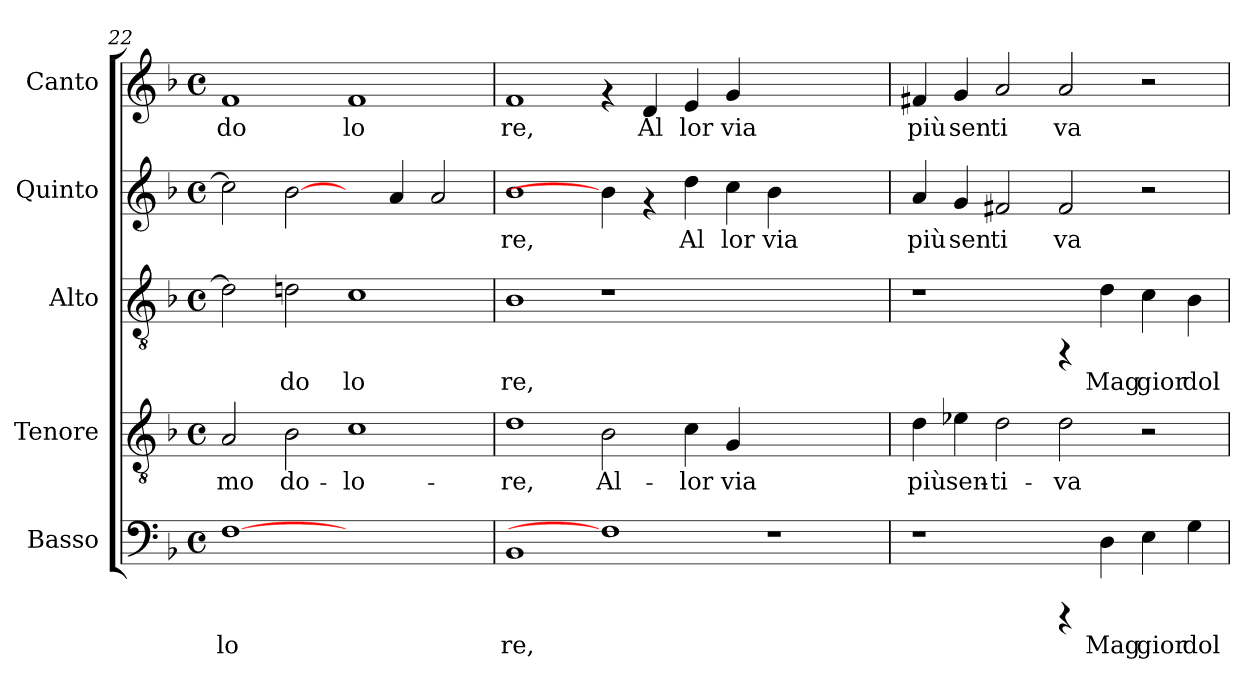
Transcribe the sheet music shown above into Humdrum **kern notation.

**kern	**text	**kern	**text	**kern	**text	**kern	**text	**kern	**text
*part5	*part5	*part4	*part4	*part3	*part3	*part2	*part2	*part1	*part1
*staff5	*staff5	*staff4	*staff4	*staff3	*staff3	*staff2	*staff2	*staff1	*staff1
*I"Basso	*	*I"Tenore	*	*I"Alto	*	*I"Quinto	*	*I"Canto	*
*clefF4	*	*clefGv2	*	*clefGv2	*	*clefG2	*	*clefG2	*
*ITrd-3c-5	*	*	*	*ITrd-3c-5	*	*ITrd-3c-5	*	*ITrd-3c-5	*
*k[b-e-]	*	*k[b-]	*	*k[b-e-]	*	*k[b-e-]	*	*k[b-e-]	*
*B-:	*	*F:	*	*B-:	*	*B-:	*	*B-:	*
*M4/4	*	*M4/4	*	*M4/4	*	*M4/4	*	*M4/4	*
*met(c)	*	*met(c)	*	*met(c)	*	*met(c)	*	*met(c)	*
=22	=22	=22	=22	=22	=22	=22	=22	=22	=22
!	!LO:LY:b:cj	!	!LO:LY:b	!	!LO:LY:b:cj	!	!LO:LY:b:cj	!	!LO:LY:b:cj
[1B-	lo	2A/	-mo	2g#\]	.	2ff\]	.	1b-	do
!	!	!	!LO:LY:b	!	!LO:LY:b:cj	!	!LO:LY:b:cj	!	!
.	.	2B-\	do-	2g\	do	[2ee-\	.	.	.
!	!	!	!LO:LY:b	!	!LO:LY:b:cj	!	!	!	!LO:LY:b:cj
1ryy	.	1c	-lo-	1f	lo	4ryy	.	1b-	lo
!	!	!	!	!	!	!	!LO:LY:b:cj	!	!
.	.	.	.	.	.	4dd/	.	.	.
!	!	!	!	!	!	!	!LO:LY:b:cj	!	!
.	.	.	.	.	.	2dd/	.	.	.
=23	=23	=23	=23	=23	=23	=23	=23	=23	=23
!	!LO:LY:b:cj	!	!LO:LY:b	!	!LO:LY:b:cj	!	!LO:LY:b:cj	!	!LO:LY:b:cj
1E-	re,	1d	-re,	1e-	re,	1ee-	re,	1b-	re,
!	!	!	!LO:LY:b	!	!	!	!	!	!
1B-]	.	2B-\	Al-	1r	.	4ee-\]	.	4rf	.
!	!	!	!	!	!	!	!	!	!LO:LY:b:cj
.	.	.	.	.	.	4rf	.	4g/	Al
!	!	!	!LO:LY:b	!	!	!	!LO:LY:b:cj	!	!LO:LY:b:cj
.	.	4c\	-lor	.	.	4gg\	Al	4a/	lor
!	!	!	!LO:LY:b	!	!	!	!LO:LY:b:cj	!	!LO:LY:b:cj
.	.	4G/	via	.	.	4ff\	lor	4cc/	via
!	!	!	!	!	!	!	!LO:LY:b:cj	!	!
1r	.	1ryy	.	1ryy	.	4ee-\	via	1ryy	.
.	.	.	.	.	.	2.ryy	.	.	.
=24	=24	=24	=24	=24	=24	=24	=24	=24	=24
!	!	!	!LO:LY:b	!	!	!	!LO:LY:b:cj	!	!LO:LY:b:cj
1r	.	4d\	più	1r	.	4dd/	più	4bn/	più
!	!	!	!LO:LY:b	!	!	!	!LO:LY:b:cj	!	!LO:LY:b:cj
.	.	4e-X\	sen-	.	.	4cc/	sen	4cc/	sen
!	!	!	!LO:LY:b	!	!	!	!LO:LY:b:cj	!	!LO:LY:b:cj
.	.	2d\	-ti-	.	.	2bn/	ti	2dd/	ti
!	!	!	!LO:LY:b	!	!	!	!LO:LY:b:cj	!	!LO:LY:b:cj
4rCCC	.	2d\	-va	4rFF	.	2b/	va	2dd/	va
!	!LO:LY:b:cj	!	!	!	!LO:LY:b:cj	!	!	!	!
4G\	Mag	.	.	4g\	Mag	.	.	.	.
!	!LO:LY:b:cj	!	!	!	!LO:LY:b:cj	!	!	!	!
4A\	gior	2r	.	4f\	gior	2r	.	2r	.
!	!LO:LY:b:cj	!	!	!	!LO:LY:b:cj	!	!	!	!
4c\	dol	.	.	4e-\	dol	.	.	.	.
=	=	=	=	=	=	=	=	=	=
*-	*-	*-	*-	*-	*-	*-	*-	*-	*-
